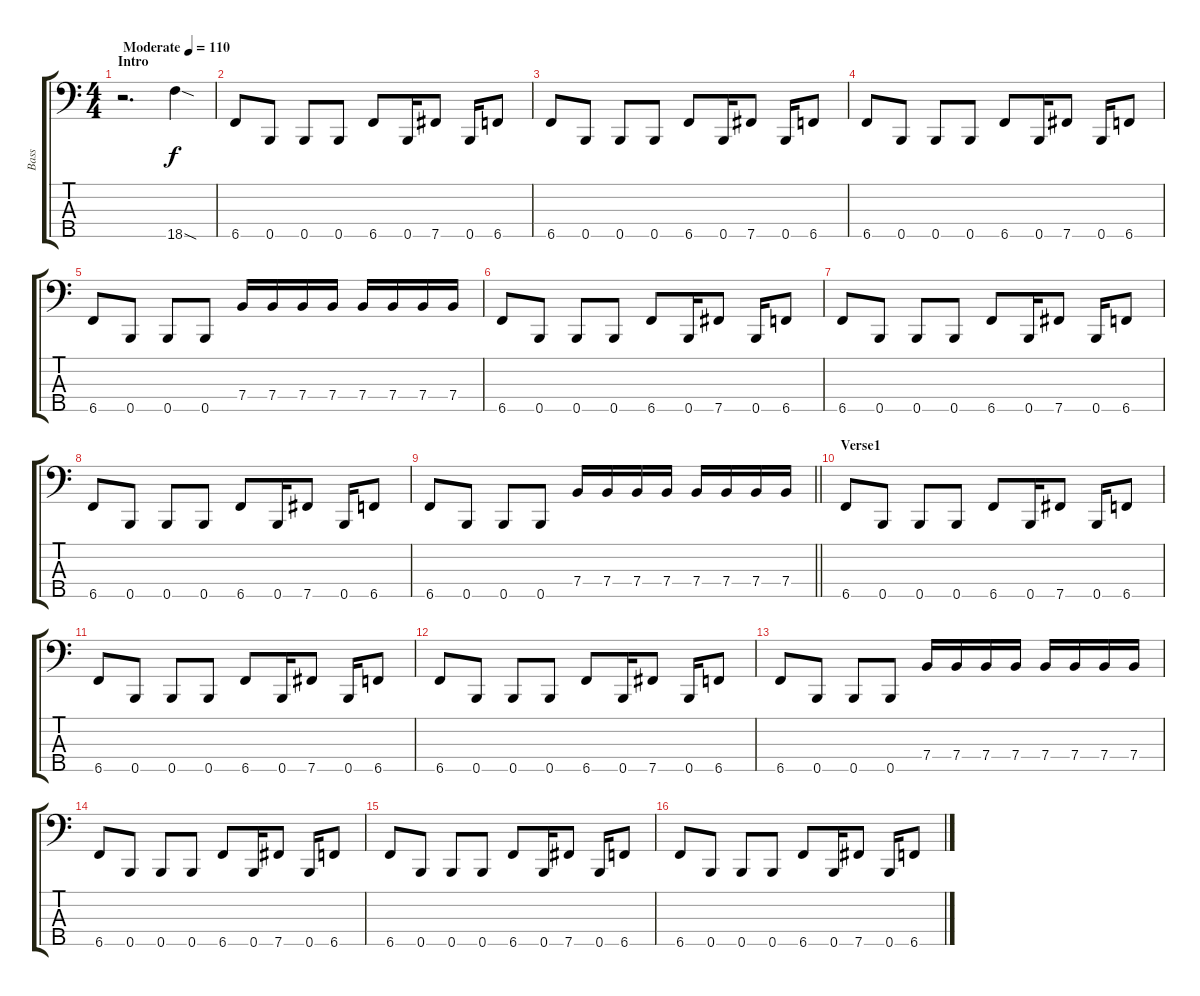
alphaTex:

\track ("Bass" "Bass") {instrument electricbassfinger}
\staff {score tabs}
\tuning (G2 D2 A1 E1 B0) {hide}
\ts (4 4)
\section ("" "Intro")
\tempo (110 "Moderate")
\clef f4
\ks c
r.2{d dy f instrument electricbassfinger} 18.5{sod}.4 |
6.5.8 0.5.8 0.5.8 0.5.8 6.5.8 0.5.16 7.5.8 0.5.16 6.5.8 |
6.5.8 0.5.8 0.5.8 0.5.8 6.5.8 0.5.16 7.5.8 0.5.16 6.5.8 |
6.5.8 0.5.8 0.5.8 0.5.8 6.5.8 0.5.16 7.5.8 0.5.16 6.5.8 |
6.5.8 0.5.8 0.5.8 0.5.8 7.4.16 7.4.16 7.4.16 7.4.16 7.4.16 7.4.16 7.4.16 7.4.16 |
6.5.8 0.5.8 0.5.8 0.5.8 6.5.8 0.5.16 7.5.8 0.5.16 6.5.8 |
6.5.8 0.5.8 0.5.8 0.5.8 6.5.8 0.5.16 7.5.8 0.5.16 6.5.8 |
6.5.8 0.5.8 0.5.8 0.5.8 6.5.8 0.5.16 7.5.8 0.5.16 6.5.8 |
\barLineRight lightlight
6.5.8 0.5.8 0.5.8 0.5.8 7.4.16 7.4.16 7.4.16 7.4.16 7.4.16 7.4.16 7.4.16 7.4.16 |
\section ("" "Verse1")
6.5.8 0.5.8 0.5.8 0.5.8 6.5.8 0.5.16 7.5.8 0.5.16 6.5.8 |
6.5.8 0.5.8 0.5.8 0.5.8 6.5.8 0.5.16 7.5.8 0.5.16 6.5.8 |
6.5.8 0.5.8 0.5.8 0.5.8 6.5.8 0.5.16 7.5.8 0.5.16 6.5.8 |
6.5.8 0.5.8 0.5.8 0.5.8 7.4.16 7.4.16 7.4.16 7.4.16 7.4.16 7.4.16 7.4.16 7.4.16 |
6.5.8 0.5.8 0.5.8 0.5.8 6.5.8 0.5.16 7.5.8 0.5.16 6.5.8 |
6.5.8 0.5.8 0.5.8 0.5.8 6.5.8 0.5.16 7.5.8 0.5.16 6.5.8 |
6.5.8 0.5.8 0.5.8 0.5.8 6.5.8 0.5.16 7.5.8 0.5.16 6.5.8
